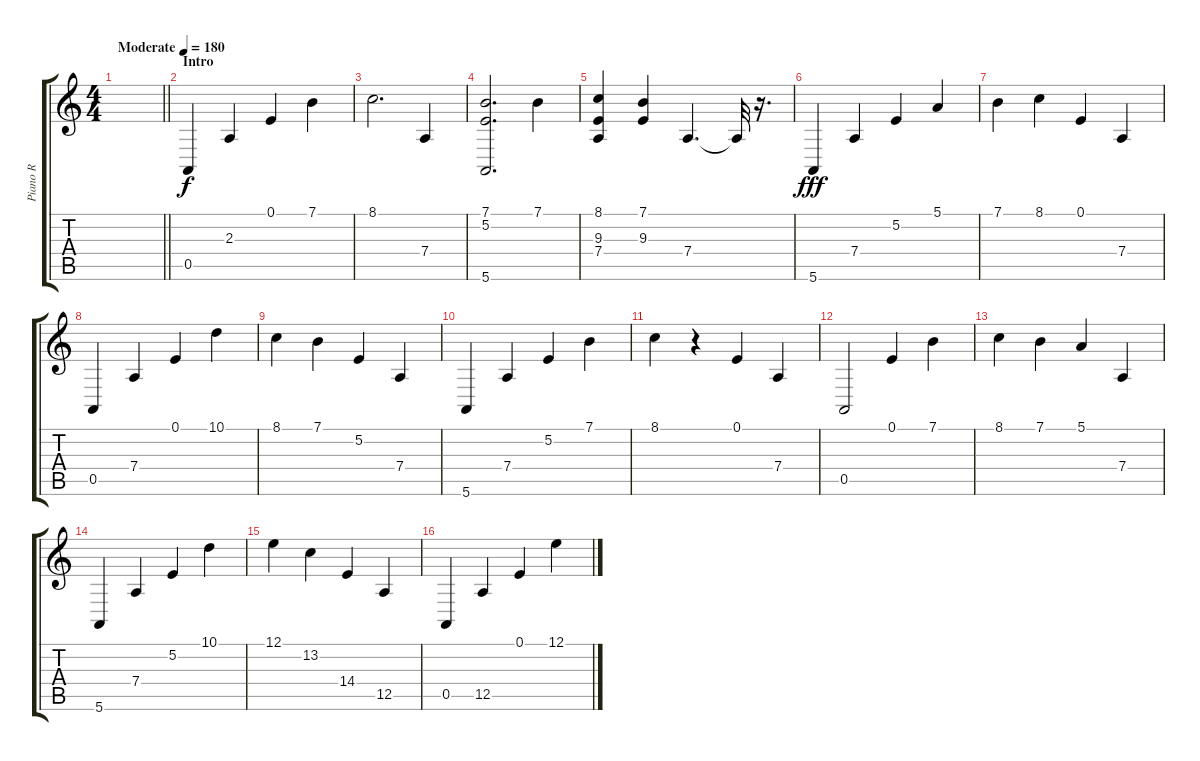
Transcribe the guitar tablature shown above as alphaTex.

\track ("Piano R" "Piano R") {instrument brightacousticpiano}
\staff {score tabs}
\tuning (E4 B3 G3 D3 A2 E2) {hide}
\ts (4 4)
\tempo (180 "Moderate")
\clef g2
\barLineRight lightlight
\ks c
|
\section ("" "Intro")
0.5.4 2.3.4 0.1.4 7.1.4 |
8.1.2{d} 7.4.4 |
(7.1 5.2 5.6).2{d} 7.1.4 |
(8.1 9.3 7.4).4 (7.1 9.3).4 7.4.4{d} 7.4{t}.32{dy f} r.16{d} |
5.6.4{dy fff} 7.4.4 5.2.4 5.1.4 |
7.1.4 8.1.4 0.1.4 7.4.4 |
0.5.4 7.4.4 0.1.4 10.1.4 |
8.1.4 7.1.4 5.2.4 7.4.4 |
5.6.4 7.4.4 5.2.4 7.1.4 |
8.1.4 r.4 0.1.4 7.4.4 |
0.5.2 0.1.4 7.1.4 |
8.1.4 7.1.4 5.1.4 7.4.4 |
5.6.4 7.4.4 5.2.4 10.1.4 |
12.1.4 13.2.4 14.4.4 12.5.4 |
0.5.4 12.5.4 0.1.4 12.1.4
